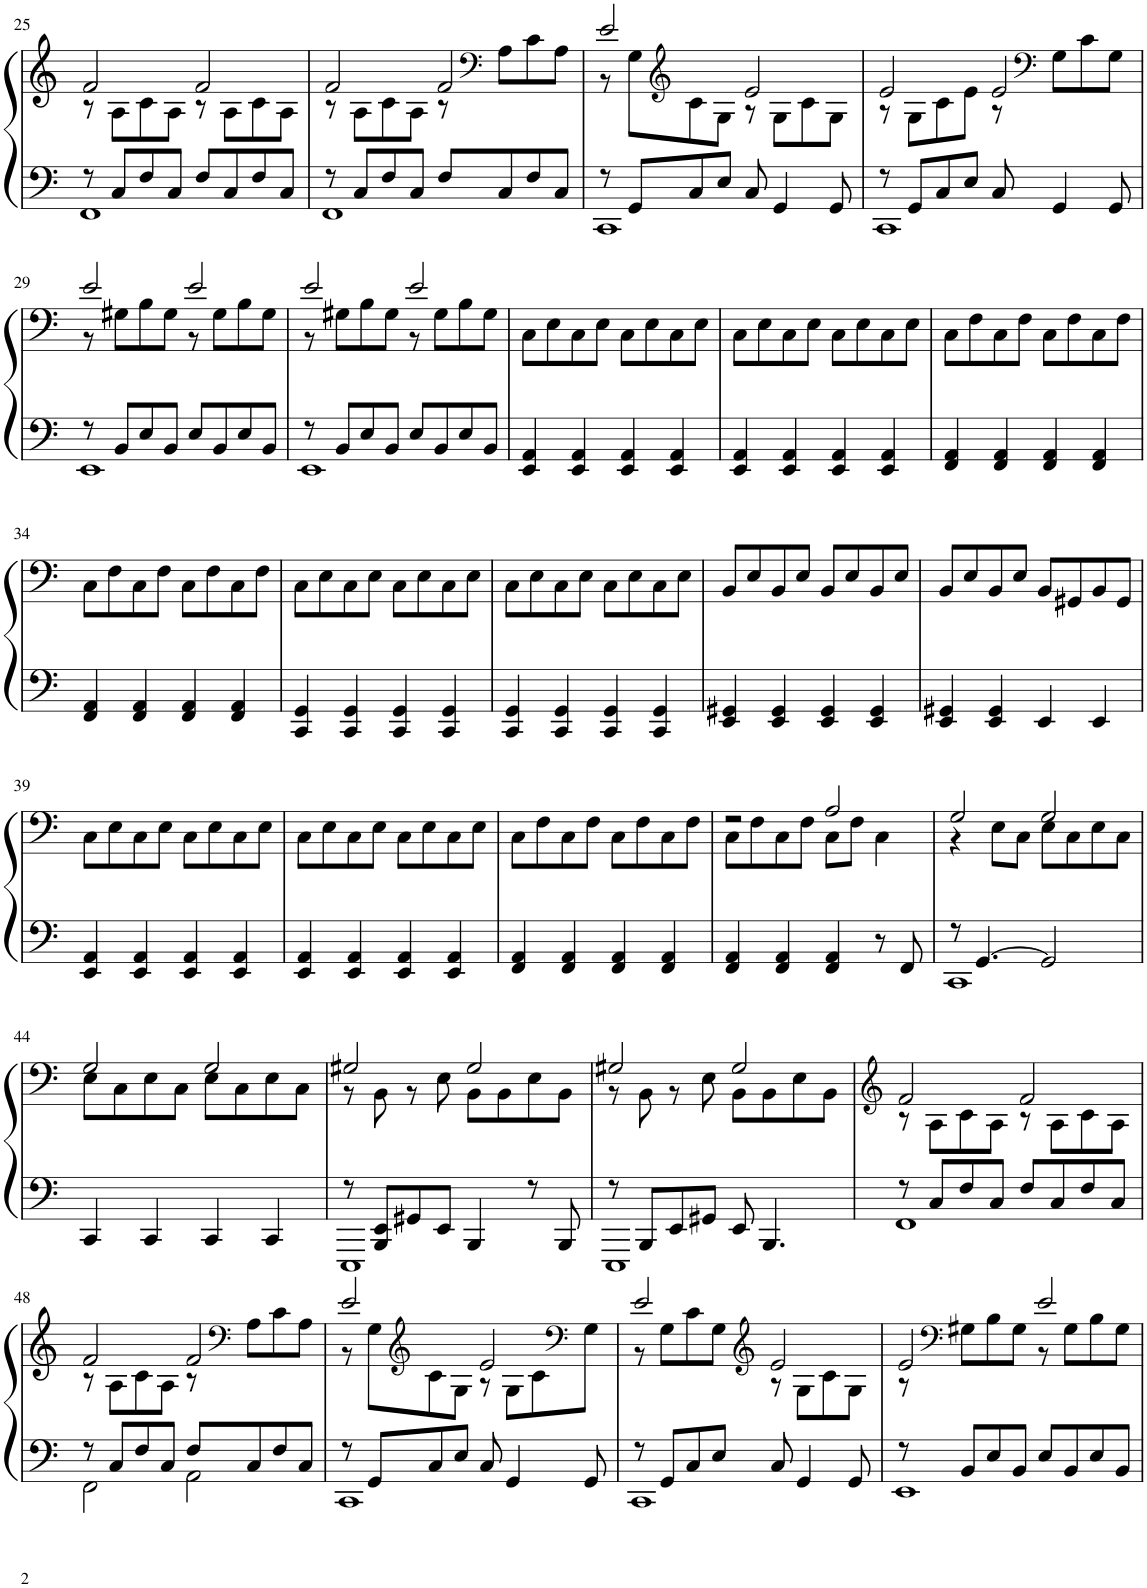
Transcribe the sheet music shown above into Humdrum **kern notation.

**kern	**kern
*part1	*part1
*staff2	*staff1
*I"Piano, Piano RH	*
*I'Pno.	*
!!LO:PB:g=z
*clefF4	*clefG2
*k[]	*k[]
*M4/4	*M4/4
=25	=25
*^	*^
8r	1FF	2f/	8r
8C/L	.	.	8A\L
8F/	.	.	8c\
8C/J	.	.	8A\J
8F/L	.	2f/	8r
8C/	.	.	8A\L
8F/	.	.	8c\
8C/J	.	.	8A\J
=26	=26	=26	=26
8r	1FF	2f/	8r
8C/L	.	.	8A\L
8F/	.	.	8c\
8C/J	.	.	8A\J
8F/L	.	2f/	8r
*	*	*clefF4	*
8C/	.	.	8A\L
8F/	.	.	8c\
8C/J	.	.	8A\J
=27	=27	=27	=27
8r	1CC	2e/	8r
8GG/L	.	.	8G\L
*	*	*clefG2	*
8C/	.	.	8c\
8E/J	.	.	8G\J
8C/	.	2e/	8r
4GG/	.	.	8G\L
.	.	.	8c\
8GG/	.	.	8G\J
=28	=28	=28	=28
8r	1CC	2e/	8r
8GG/L	.	.	8G\L
8C/	.	.	8c\
8E/J	.	.	8e\J
8C/	.	2e/	8r
*	*	*clefF4	*
4GG/	.	.	8G\L
.	.	.	8c\
8GG/	.	.	8G\J
!!LO:LB:g=z	!!
=29	=29	=29	=29
8r	1EE	2e/	8r
8BB/L	.	.	8G#X\L
8E/	.	.	8B\
8BB/J	.	.	8G#\J
8E/L	.	2e/	8r
8BB/	.	.	8G#\L
8E/	.	.	8B\
8BB/J	.	.	8G#\J
=30	=30	=30	=30
8r	1EE	2e/	8r
8BB/L	.	.	8G#X\L
8E/	.	.	8B\
8BB/J	.	.	8G#\J
8E/L	.	2e/	8r
8BB/	.	.	8G#\L
8E/	.	.	8B\
8BB/J	.	.	8G#\J
*v	*v	*	*
*	*v	*v
=31	=31
4EE/ 4AA/	8C\L
.	8E\
4EE/ 4AA/	8C\
.	8E\J
4EE/ 4AA/	8C\L
.	8E\
4EE/ 4AA/	8C\
.	8E\J
=32	=32
4EE/ 4AA/	8C\L
.	8E\
4EE/ 4AA/	8C\
.	8E\J
4EE/ 4AA/	8C\L
.	8E\
4EE/ 4AA/	8C\
.	8E\J
=33	=33
4FF/ 4AA/	8C\L
.	8F\
4FF/ 4AA/	8C\
.	8F\J
4FF/ 4AA/	8C\L
.	8F\
4FF/ 4AA/	8C\
.	8F\J
!!LO:LB:g=z
=34	=34
4FF/ 4AA/	8C\L
.	8F\
4FF/ 4AA/	8C\
.	8F\J
4FF/ 4AA/	8C\L
.	8F\
4FF/ 4AA/	8C\
.	8F\J
=35	=35
4CC/ 4GG/	8C\L
.	8E\
4CC/ 4GG/	8C\
.	8E\J
4CC/ 4GG/	8C\L
.	8E\
4CC/ 4GG/	8C\
.	8E\J
=36	=36
4CC/ 4GG/	8C\L
.	8E\
4CC/ 4GG/	8C\
.	8E\J
4CC/ 4GG/	8C\L
.	8E\
4CC/ 4GG/	8C\
.	8E\J
=37	=37
4EE/ 4GG#X/	8BB/L
.	8E/
4EE/ 4GG#/	8BB/
.	8E/J
4EE/ 4GG#/	8BB/L
.	8E/
4EE/ 4GG#/	8BB/
.	8E/J
=38	=38
4EE/ 4GG#X/	8BB/L
.	8E/
4EE/ 4GG#/	8BB/
.	8E/J
4EE/	8BB/L
.	8GG#X/
4EE/	8BB/
.	8GG#/J
!!LO:LB:g=z
=39	=39
4EE/ 4AA/	8C\L
.	8E\
4EE/ 4AA/	8C\
.	8E\J
4EE/ 4AA/	8C\L
.	8E\
4EE/ 4AA/	8C\
.	8E\J
=40	=40
4EE/ 4AA/	8C\L
.	8E\
4EE/ 4AA/	8C\
.	8E\J
4EE/ 4AA/	8C\L
.	8E\
4EE/ 4AA/	8C\
.	8E\J
=41	=41
4FF/ 4AA/	8C\L
.	8F\
4FF/ 4AA/	8C\
.	8F\J
4FF/ 4AA/	8C\L
.	8F\
4FF/ 4AA/	8C\
.	8F\J
=42	=42
*	*^
4FF/ 4AA/	2r	8C\L
.	.	8F\
4FF/ 4AA/	.	8C\
.	.	8F\J
4FF/ 4AA/	2A/	8C\L
.	.	8F\J
8r	.	4C\
8FF/	.	.
=43	=43	=43
*^	*	*
8r	1CC	2G/	4r
[4.GG/	.	.	.
.	.	.	8E\L
.	.	.	8C\J
2GG/]	.	2G/	8E\L
.	.	.	8C\
.	.	.	8E\
.	.	.	8C\J
*v	*v	*	*
!!LO:LB:g=z	!!
=44	=44	=44
4CC/	2G/	8E\L
.	.	8C\
4CC/	.	8E\
.	.	8C\J
4CC/	2G/	8E\L
.	.	8C\
4CC/	.	8E\
.	.	8C\J
=45	=45	=45
*^	*	*
8r	1EEE	2G#X/	8r
8BBB/ 8EE/L	.	.	8BB\
8GG#X/	.	.	8r
8EE/J	.	.	8E\
4BBB/	.	2G#/	8BB\L
.	.	.	8BB\
8r	.	.	8E\
8BBB/	.	.	8BB\J
=46	=46	=46	=46
8r	1EEE	2G#X/	8r
8BBB/L	.	.	8BB\
8EE/	.	.	8r
8GG#X/J	.	.	8E\
8EE/	.	2G#/	8BB\L
4.BBB/	.	.	8BB\
.	.	.	8E\
.	.	.	8BB\J
=47	=47	=47	=47
*	*	*clefG2	*
8r	1FF	2f/	8r
8C/L	.	.	8A\L
8F/	.	.	8c\
8C/J	.	.	8A\J
8F/L	.	2f/	8r
8C/	.	.	8A\L
8F/	.	.	8c\
8C/J	.	.	8A\J
!!LO:LB:g=z	!!
=48	=48	=48	=48
8r	2FF\	2f/	8r
8C/L	.	.	8A\L
8F/	.	.	8c\
8C/J	.	.	8A\J
8F/L	2AA\	2f/	8r
*	*	*clefF4	*
8C/	.	.	8A\L
8F/	.	.	8c\
8C/J	.	.	8A\J
=49	=49	=49	=49
8r	1CC	2e/	8r
8GG/L	.	.	8G\L
*	*	*clefG2	*
8C/	.	.	8c\
8E/J	.	.	8G\J
8C/	.	2e/	8r
4GG/	.	.	8G\L
.	.	.	8c\
*	*	*clefF4	*
8GG/	.	.	8G\J
=50	=50	=50	=50
8r	1CC	2e/	8r
8GG/L	.	.	8G\L
8C/	.	.	8c\
8E/J	.	.	8G\J
*	*	*clefG2	*
8C/	.	2e/	8r
4GG/	.	.	8G\L
.	.	.	8c\
8GG/	.	.	8G\J
=51	=51	=51	=51
8r	1EE	2e/	8r
*	*	*clefF4	*
8BB/L	.	.	8G#X\L
8E/	.	.	8B\
8BB/J	.	.	8G#\J
8E/L	.	2e/	8r
8BB/	.	.	8G#\L
8E/	.	.	8B\
8BB/J	.	.	8G#\J
*v	*v	*	*
*	*v	*v
=	=
*-	*-
